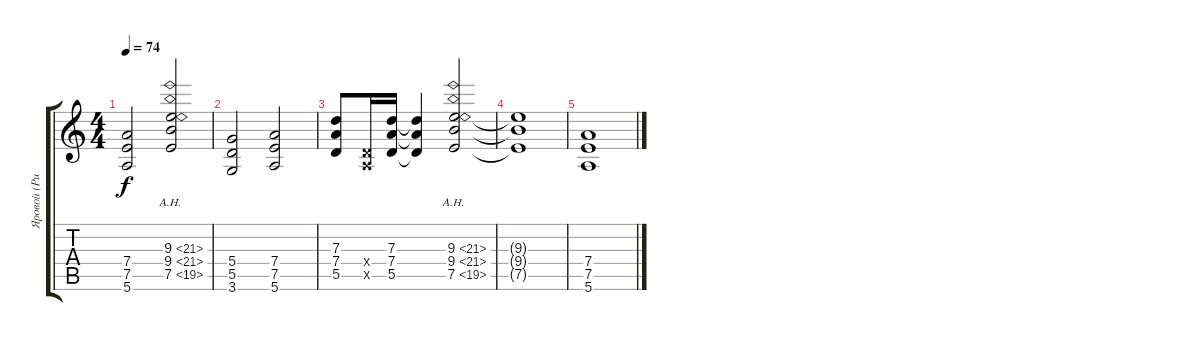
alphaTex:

\track ("Яровой (Ритм)" "Яровой (Ри") {instrument distortionguitar}
\staff {score tabs}
\tuning (E4 B3 G3 D3 A2 E2) {hide}
\ts (4 4)
\tempo 74
\clef g2
\ks c
(7.4 7.5 5.6).2{dy f} (9.3{ah 12} 9.4{ah 12} 7.5{ah 12}).2 |
(5.4 5.5 3.6).2 (7.4 7.5 5.6).2 |
(7.3 7.4 5.5).8 (0.4{x} 0.5{x}).16 (7.3 7.4 5.5).16 (7.3{t} 7.4{t} 5.5{t}).4 (9.3{ah 12} 9.4{ah 12} 7.5{ah 12}).2 |
(9.3{t} 9.4{t} 7.5{t}).1 |
(7.4 7.5 5.6).1
